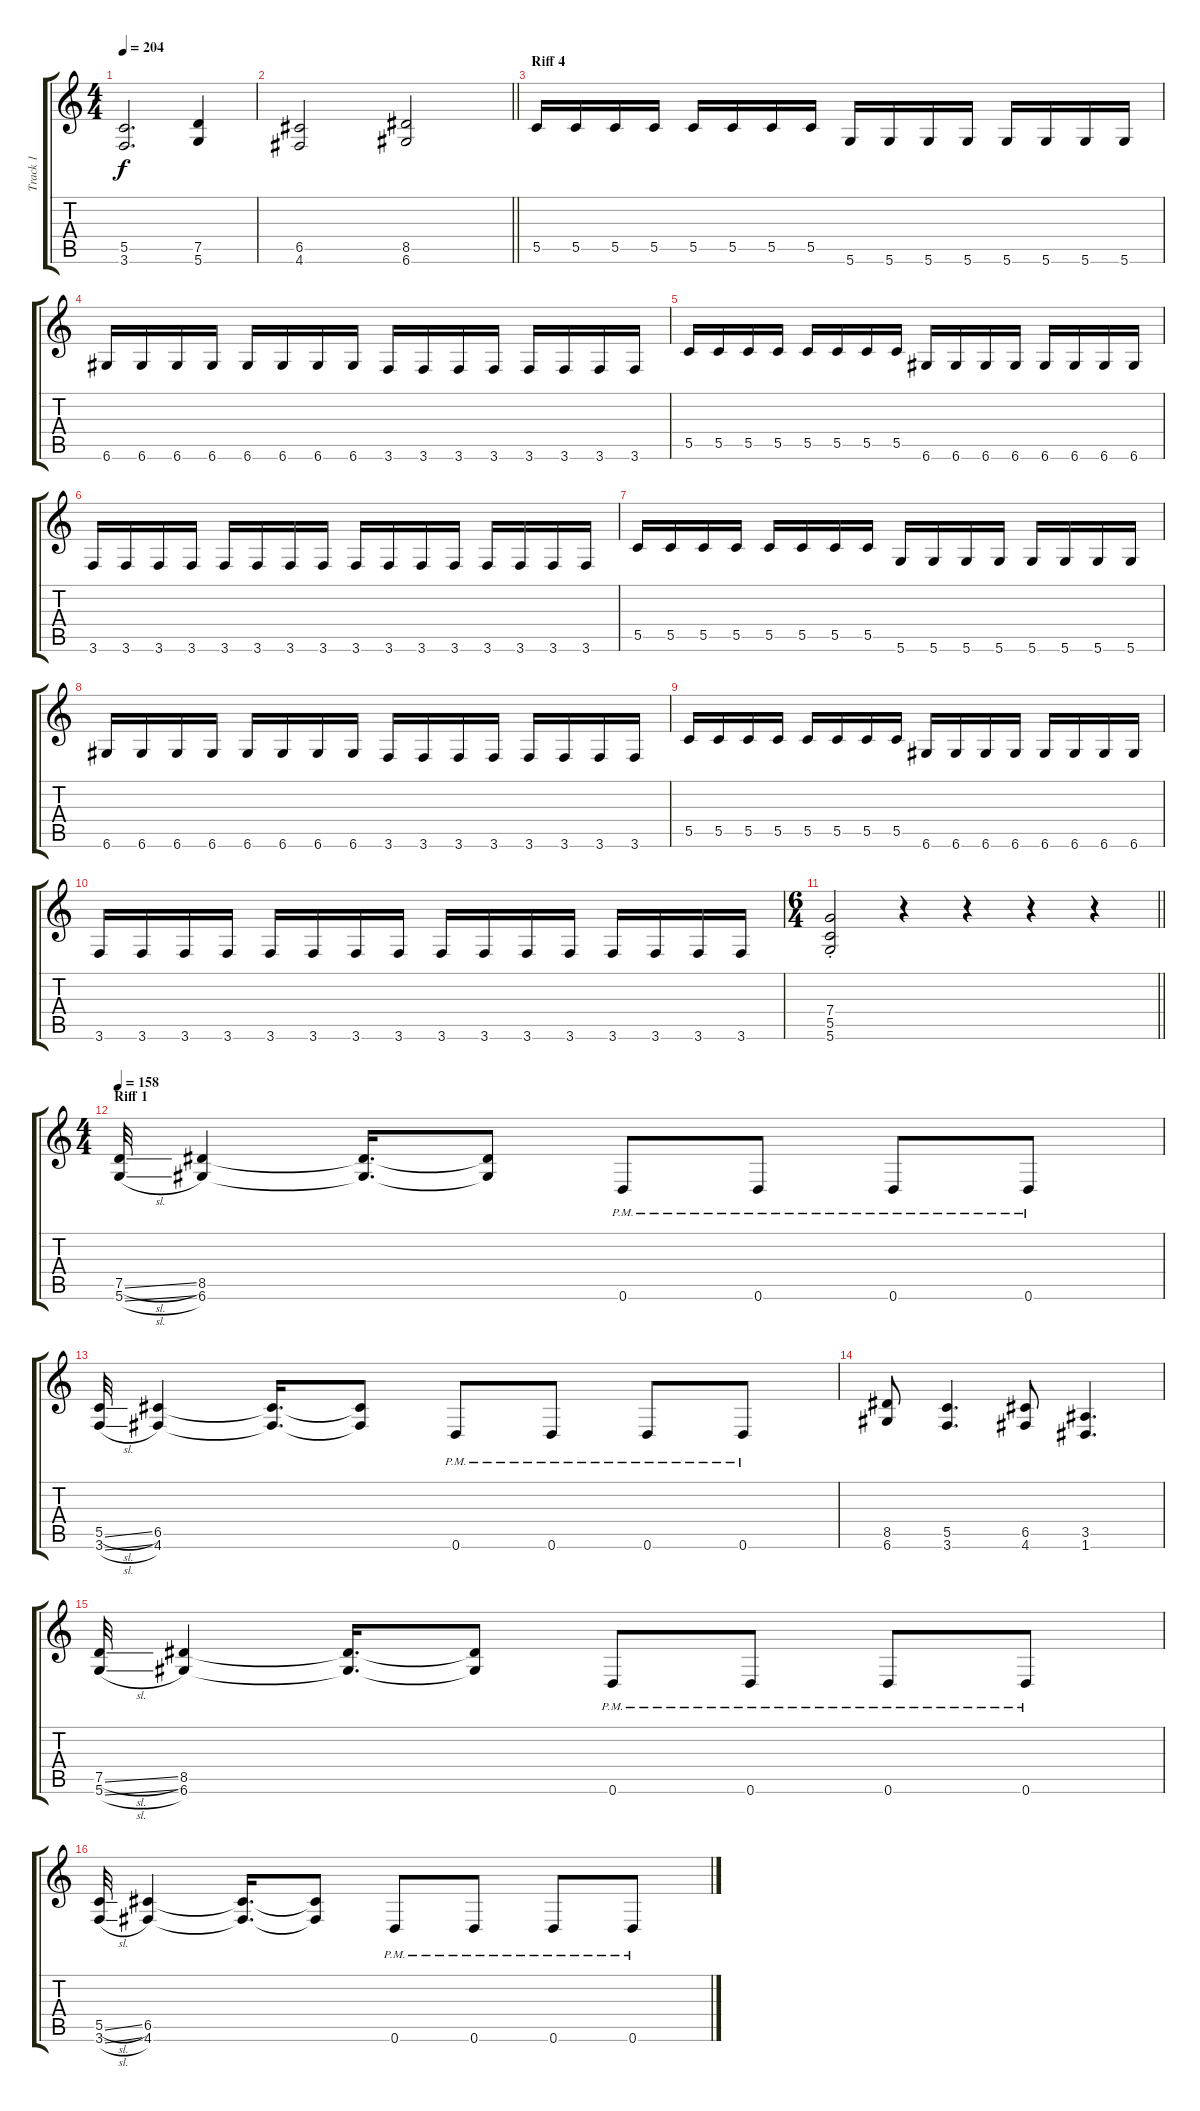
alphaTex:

\track ("Track 1" "Track 1") {instrument overdrivenguitar}
\staff {score tabs}
\tuning (D4 A3 F3 C3 G2 D2) {hide}
\ts (4 4)
\tempo 204
\clef g2
\ks c
(5.5 3.6).2{d dy f} (7.5 5.6).4 |
\barLineRight lightlight
(6.5 4.6).2 (8.5 6.6).2 |
\section ("" "Riff 4")
5.5.16 5.5.16 5.5.16 5.5.16 5.5.16 5.5.16 5.5.16 5.5.16 5.6.16 5.6.16 5.6.16 5.6.16 5.6.16 5.6.16 5.6.16 5.6.16 |
6.6.16 6.6.16 6.6.16 6.6.16 6.6.16 6.6.16 6.6.16 6.6.16 3.6.16 3.6.16 3.6.16 3.6.16 3.6.16 3.6.16 3.6.16 3.6.16 |
5.5.16 5.5.16 5.5.16 5.5.16 5.5.16 5.5.16 5.5.16 5.5.16 6.6.16 6.6.16 6.6.16 6.6.16 6.6.16 6.6.16 6.6.16 6.6.16 |
3.6.16 3.6.16 3.6.16 3.6.16 3.6.16 3.6.16 3.6.16 3.6.16 3.6.16 3.6.16 3.6.16 3.6.16 3.6.16 3.6.16 3.6.16 3.6.16 |
5.5.16 5.5.16 5.5.16 5.5.16 5.5.16 5.5.16 5.5.16 5.5.16 5.6.16 5.6.16 5.6.16 5.6.16 5.6.16 5.6.16 5.6.16 5.6.16 |
6.6.16 6.6.16 6.6.16 6.6.16 6.6.16 6.6.16 6.6.16 6.6.16 3.6.16 3.6.16 3.6.16 3.6.16 3.6.16 3.6.16 3.6.16 3.6.16 |
5.5.16 5.5.16 5.5.16 5.5.16 5.5.16 5.5.16 5.5.16 5.5.16 6.6.16 6.6.16 6.6.16 6.6.16 6.6.16 6.6.16 6.6.16 6.6.16 |
3.6.16 3.6.16 3.6.16 3.6.16 3.6.16 3.6.16 3.6.16 3.6.16 3.6.16 3.6.16 3.6.16 3.6.16 3.6.16 3.6.16 3.6.16 3.6.16 |
\ts (6 4)
\barLineRight lightlight
(7.4{st} 5.5{st} 5.6{st}).2 r.4 r.4 r.4 r.4 |
\ts (4 4)
\section ("" "Riff 1")
\tempo 158
(7.5{sl} 5.6{sl}).32 (8.5 6.6).4 (8.5{t} 6.6{t}).16{d} (8.5{t} 6.6{t}).8 0.6{pm}.8 0.6{pm}.8 0.6{pm}.8 0.6{pm}.8 |
(5.5{sl} 3.6{sl}).32 (6.5 4.6).4 (6.5{t} 4.6{t}).16{d} (6.5{t} 4.6{t}).8 0.6{pm}.8 0.6{pm}.8 0.6{pm}.8 0.6{pm}.8 |
(8.5 6.6).8 (5.5 3.6).4{d} (6.5 4.6).8 (3.5 1.6).4{d} |
(7.5{sl} 5.6{sl}).32 (8.5 6.6).4 (8.5{t} 6.6{t}).16{d} (8.5{t} 6.6{t}).8 0.6{pm}.8 0.6{pm}.8 0.6{pm}.8 0.6{pm}.8 |
(5.5{sl} 3.6{sl}).32 (6.5 4.6).4 (6.5{t} 4.6{t}).16{d} (6.5{t} 4.6{t}).8 0.6{pm}.8 0.6{pm}.8 0.6{pm}.8 0.6{pm}.8
